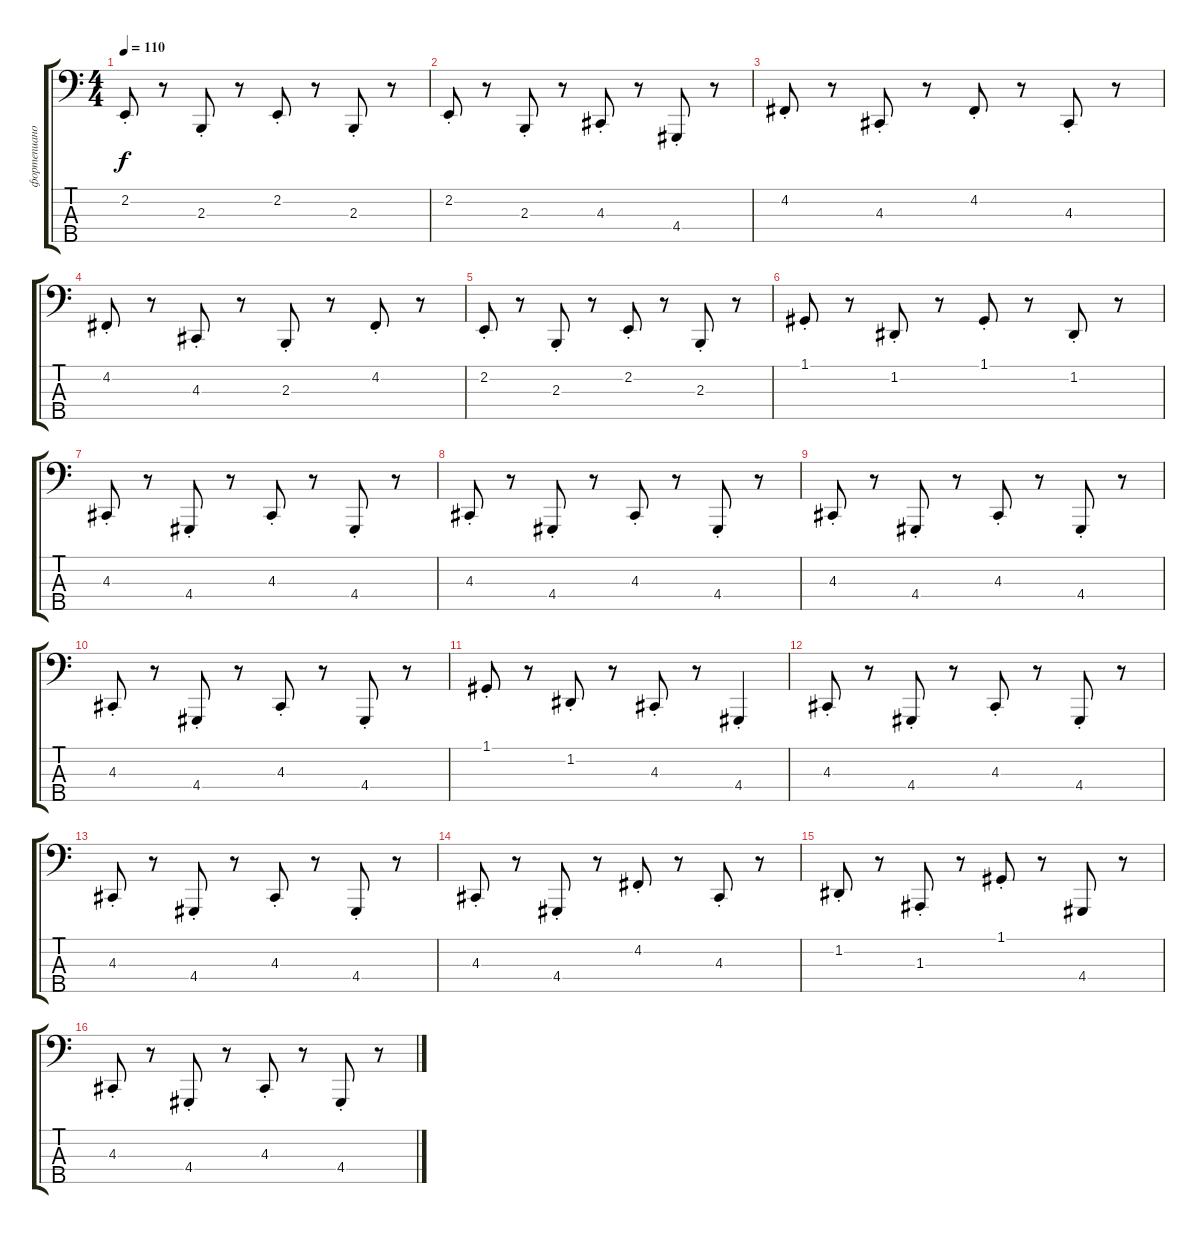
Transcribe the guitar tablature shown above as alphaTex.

\track ("фортепиано (бассы)" "фортепиано") {instrument acousticgrandpiano}
\staff {score tabs}
\tuning (G2 D2 A1 E1 B0) {hide}
\ts (4 4)
\tempo 110
\clef f4
\ks c
2.2{st}.8{dy f} r.8 2.3{st}.8 r.8 2.2{st}.8 r.8 2.3{st}.8 r.8 |
2.2{st}.8 r.8 2.3{st}.8 r.8 4.3{st}.8 r.8 4.4{st}.8 r.8 |
4.2{st}.8 r.8 4.3{st}.8 r.8 4.2{st}.8 r.8 4.3{st}.8 r.8 |
4.2{st}.8 r.8 4.3{st}.8 r.8 2.3{st}.8 r.8 4.2{st}.8 r.8 |
2.2{st}.8 r.8 2.3{st}.8 r.8 2.2{st}.8 r.8 2.3{st}.8 r.8 |
1.1{st}.8 r.8 1.2{st}.8 r.8 1.1{st}.8 r.8 1.2{st}.8 r.8 |
4.3{st}.8 r.8 4.4{st}.8 r.8 4.3{st}.8 r.8 4.4{st}.8 r.8 |
4.3{st}.8 r.8 4.4{st}.8 r.8 4.3{st}.8 r.8 4.4{st}.8 r.8 |
4.3{st}.8 r.8 4.4{st}.8 r.8 4.3{st}.8 r.8 4.4{st}.8 r.8 |
4.3{st}.8 r.8 4.4{st}.8 r.8 4.3{st}.8 r.8 4.4{st}.8 r.8 |
1.1{st}.8 r.8 1.2{st}.8 r.8 4.3{st}.8 r.8 4.4{st}.4 |
4.3{st}.8 r.8 4.4{st}.8 r.8 4.3{st}.8 r.8 4.4{st}.8 r.8 |
4.3{st}.8 r.8 4.4{st}.8 r.8 4.3{st}.8 r.8 4.4{st}.8 r.8 |
4.3{st}.8 r.8 4.4{st}.8 r.8 4.2{st}.8 r.8 4.3{st}.8 r.8 |
1.2{st}.8 r.8 1.3{st}.8 r.8 1.1{st}.8 r.8 4.4.8 r.8 |
4.3{st}.8 r.8 4.4{st}.8 r.8 4.3{st}.8 r.8 4.4{st}.8 r.8
